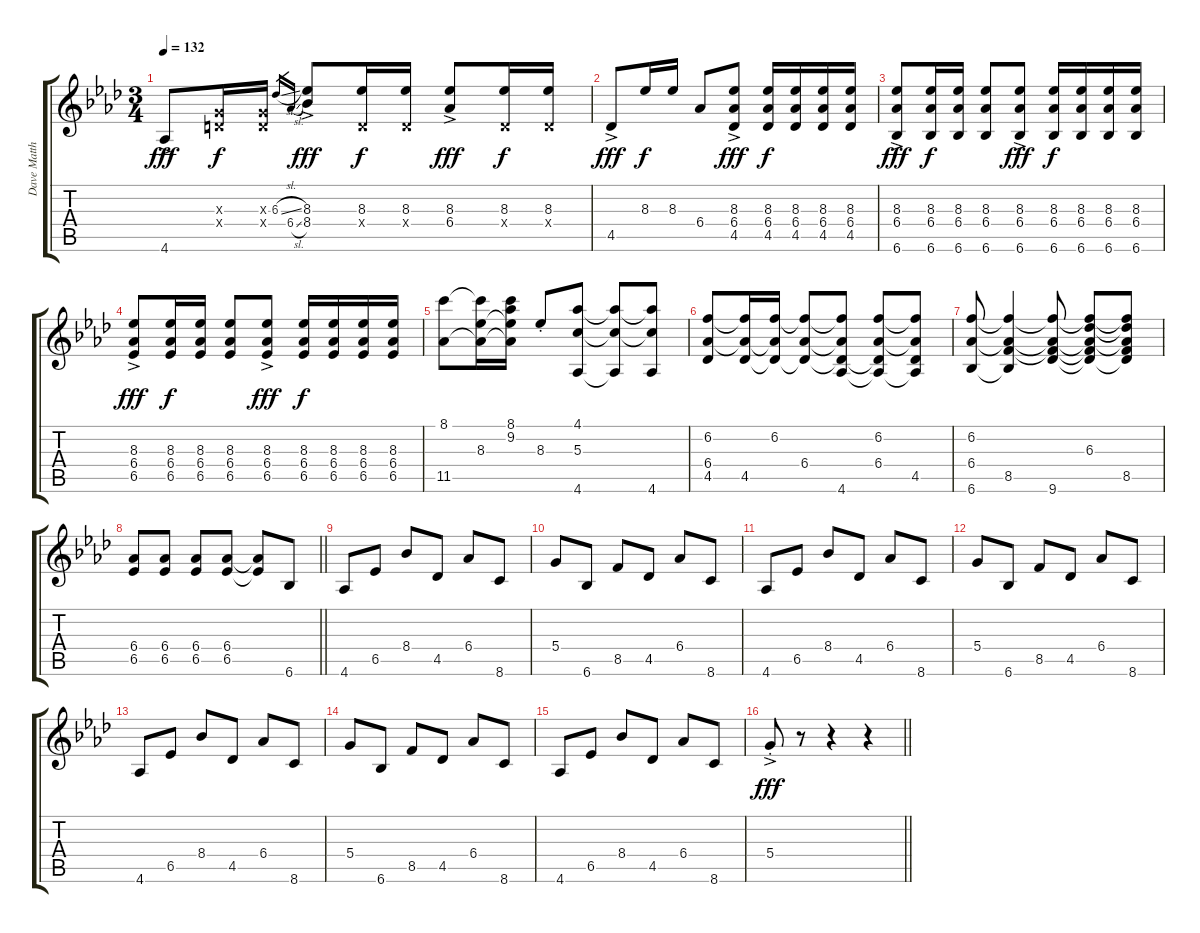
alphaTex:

\track ("Dave Matthews" "Dave Matth") {instrument acousticguitarsteel}
\staff {score tabs}
\tuning (E4 B3 G3 D3 A2 E2) {hide}
\ts (3 4)
\tempo 132
\clef g2
\ks ab
4.6{ac}.8{dy fff} (0.3{x} 0.4{x}).16{dy f} (0.3{x} 0.4{x}).16 6.3{sl}.16{gr} 6.4{sl}.16{gr} (8.3{ac} 8.4{ac}).8{dy fff} (8.3 0.4{x}).16{dy f} (8.3 0.4{x}).16 (8.3{ac} 6.4{ac}).8{dy fff} (8.3 0.4{x}).16{dy f} (8.3 0.4{x}).16 |
4.5{ac}.8{dy fff} 8.3.16{dy f} 8.3.16 6.4.8 (8.3{ac} 6.4{ac} 4.5{ac}).8{dy fff} (8.3 6.4 4.5).16{dy f} (8.3 6.4 4.5).16 (8.3 6.4 4.5).16 (8.3 6.4 4.5).16 |
(8.3{ac} 6.4{ac} 6.6{ac}).8{dy fff} (8.3 6.4 6.6).16{dy f} (8.3 6.4 6.6).16 (8.3 6.4 6.6).8 (8.3{ac} 6.4{ac} 6.6{ac}).8{dy fff} (8.3 6.4 6.6).16{dy f} (8.3 6.4 6.6).16 (8.3 6.4 6.6).16 (8.3 6.4 6.6).16 |
(8.3{ac} 6.4{ac} 6.5{ac}).8{dy fff} (8.3 6.4 6.5).16{dy f} (8.3 6.4 6.5).16 (8.3 6.4 6.5).8 (8.3{ac} 6.4{ac} 6.5{ac}).8{dy fff} (8.3 6.4 6.5).16{dy f} (8.3 6.4 6.5).16 (8.3 6.4 6.5).16 (8.3 6.4 6.5).16 |
(8.1 11.5).8 (8.1{t} 8.3 11.5{t}).16 (8.1 9.2 8.3{t} 11.5{t}).16 8.3{st}.8 (4.1 5.3 4.6).8 (4.1{t} 5.3{t} 4.6{t}).8 (4.1{t} 5.3{t} 4.6).8 |
(6.2 6.4 4.5).8 (6.2{t} 6.4{t} 4.5).16 (6.2 6.4{t} 4.5{t}).16 (6.2{t} 6.4 4.5{t}).8 (6.2{t} 6.4{t} 4.5{t} 4.6).8 (6.2 6.4 4.5{t} 4.6{t}).8 (6.2{t} 6.4{t} 4.5 4.6{t}).8 |
(6.2 6.4 6.6).8 (6.2{t} 6.4{t} 8.5 6.6{t}).4 (6.2{t} 6.4{t} 8.5{t} 9.6).8 (6.2{t} 6.3 6.4{t} 8.5{t} 9.6{t}).8 (6.2{t} 6.3{t} 6.4{t} 8.5 9.6{t}).8 |
\barLineRight lightlight
(6.4 6.5).8 (6.4 6.5).8 (6.4 6.5).8 (6.4 6.5).8 (6.4{t} 6.5{t}).8 6.6.8 |
4.6.8 6.5.8 8.4.8 4.5.8 6.4.8 8.6.8 |
5.4.8 6.6.8 8.5.8 4.5.8 6.4.8 8.6.8 |
4.6.8 6.5.8 8.4.8 4.5.8 6.4.8 8.6.8 |
5.4.8 6.6.8 8.5.8 4.5.8 6.4.8 8.6.8 |
4.6.8 6.5.8 8.4.8 4.5.8 6.4.8 8.6.8 |
5.4.8 6.6.8 8.5.8 4.5.8 6.4.8 8.6.8 |
4.6.8 6.5.8 8.4.8 4.5.8 6.4.8 8.6.8 |
\barLineRight lightlight
5.4{ac st}.8{dy fff} r.8 r.4 r.4
